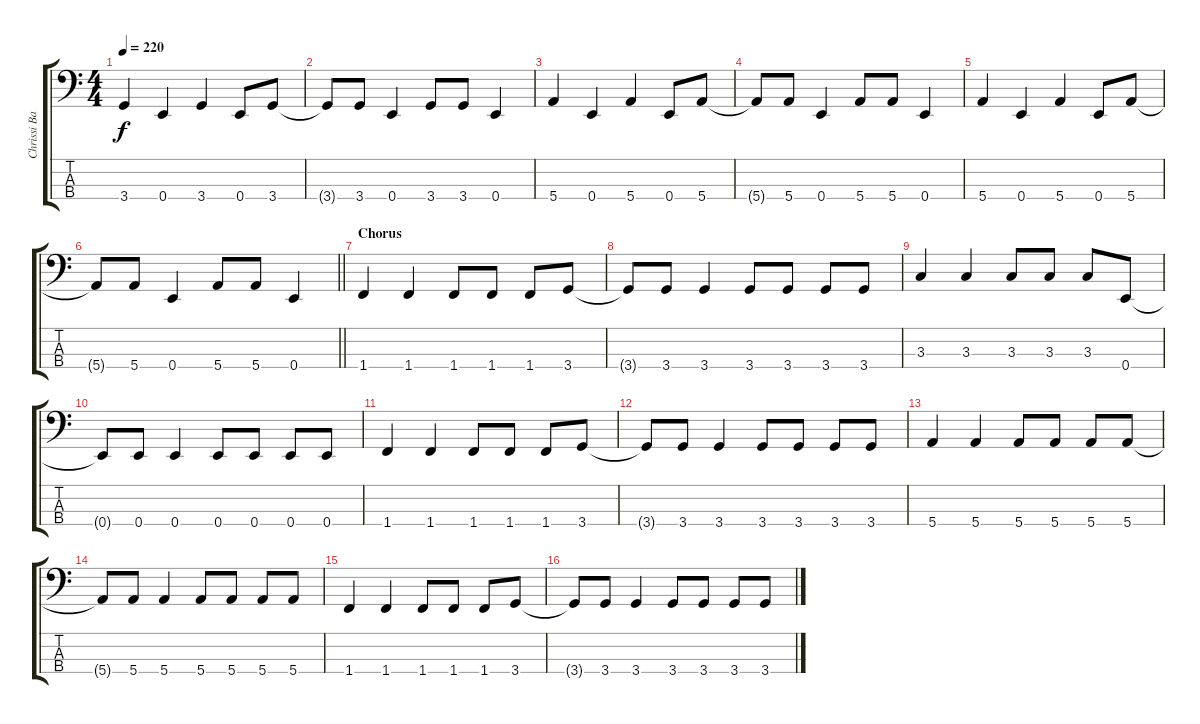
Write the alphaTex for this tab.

\track ("Chrissi Bass" "Chrissi Ba") {instrument electricbassfinger}
\staff {score tabs}
\tuning (G2 D2 A1 E1) {hide}
\ts (4 4)
\tempo 220
\clef f4
\ks c
3.4.4{dy f} 0.4.4 3.4.4 0.4.8 3.4.8 |
3.4{t}.8 3.4.8 0.4.4 3.4.8 3.4.8 0.4.4 |
5.4.4 0.4.4 5.4.4 0.4.8 5.4.8 |
5.4{t}.8 5.4.8 0.4.4 5.4.8 5.4.8 0.4.4 |
5.4.4 0.4.4 5.4.4 0.4.8 5.4.8 |
\barLineRight lightlight
5.4{t}.8 5.4.8 0.4.4 5.4.8 5.4.8 0.4.4 |
\section ("" "Chorus")
1.4.4 1.4.4 1.4.8 1.4.8 1.4.8 3.4.8 |
3.4{t}.8 3.4.8 3.4.4 3.4.8 3.4.8 3.4.8 3.4.8 |
3.3.4 3.3.4 3.3.8 3.3.8 3.3.8 0.4.8 |
0.4{t}.8 0.4.8 0.4.4 0.4.8 0.4.8 0.4.8 0.4.8 |
1.4.4 1.4.4 1.4.8 1.4.8 1.4.8 3.4.8 |
3.4{t}.8 3.4.8 3.4.4 3.4.8 3.4.8 3.4.8 3.4.8 |
5.4.4 5.4.4 5.4.8 5.4.8 5.4.8 5.4.8 |
5.4{t}.8 5.4.8 5.4.4 5.4.8 5.4.8 5.4.8 5.4.8 |
1.4.4 1.4.4 1.4.8 1.4.8 1.4.8 3.4.8 |
3.4{t}.8 3.4.8 3.4.4 3.4.8 3.4.8 3.4.8 3.4.8
